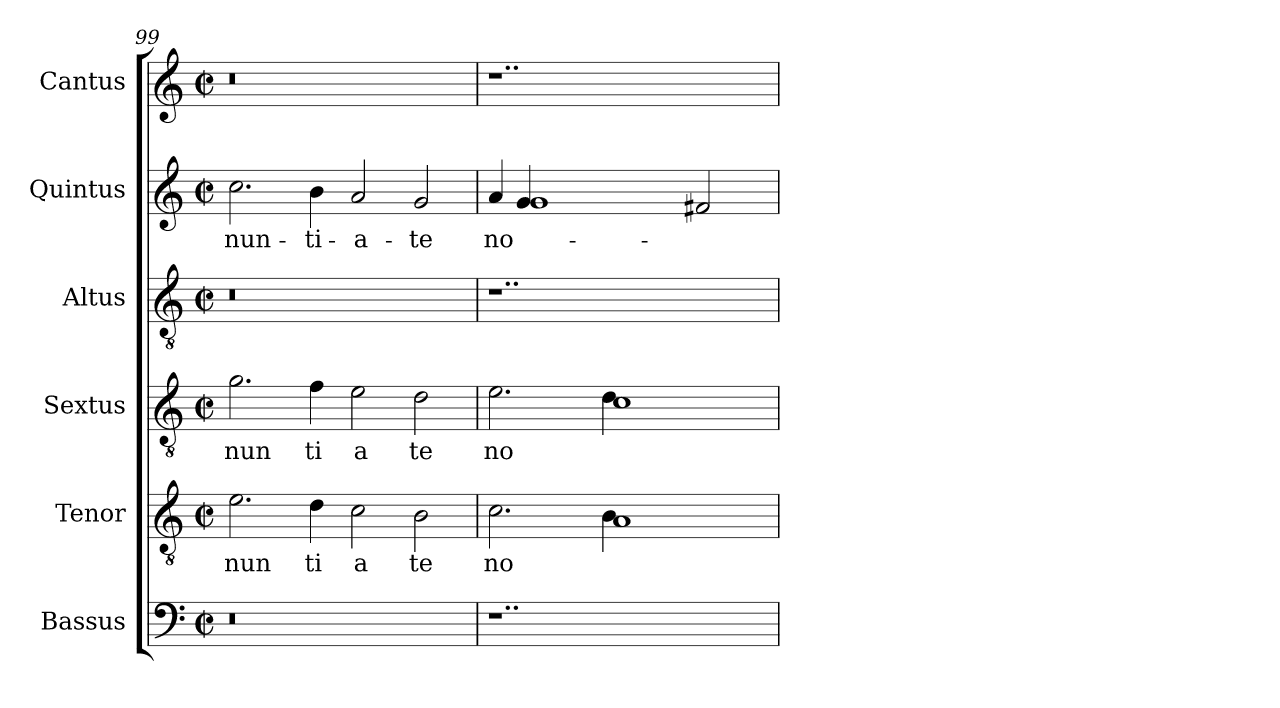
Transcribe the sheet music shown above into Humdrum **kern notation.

**kern	**kern	**text	**kern	**text	**kern	**kern	**text	**kern
*part6	*part5	*part5	*part4	*part4	*part3	*part2	*part2	*part1
*staff6	*staff5	*staff5	*staff4	*staff4	*staff3	*staff2	*staff2	*staff1
*I"Bassus	*I"Tenor	*	*I"Sextus	*	*I"Altus	*I"Quintus	*	*I"Cantus
!!LO:PB:g=z
*clefF4	*clefGv2	*	*clefGv2	*	*clefGv2	*clefG2	*	*clefG2
*M2/2	*M2/2	*	*M2/2	*	*M2/2	*M2/2	*	*M2/2
*met(c|)	*met(c|)	*	*met(c|)	*	*met(c|)	*met(c|)	*	*met(c|)
=99	=99	=99	=99	=99	=99	=99	=99	=99
!	!	!LO:LY:b:cj	!	!LO:LY:b:cj	!	!	!LO:LY:b:cj	!
0r	2.e\	-nun	2.g\	nun	0r	2.cc\	-nun-	0r
!	!	!LO:LY:b:cj	!	!LO:LY:b:cj	!	!	!LO:LY:b:cj	!
.	4d\	ti	4f\	ti	.	4b\	-ti-	.
!	!	!LO:LY:b:cj	!	!LO:LY:b:cj	!	!	!LO:LY:b:cj	!
.	2c\	a	2e\	a	.	2a/	-a-	.
!	!	!LO:LY:b:cj	!	!LO:LY:b:cj	!	!	!LO:LY:b:cj	!
.	2B\	te	2d\	te	.	2g/	-te	.
=100	=100	=100	=100	=100	=100	=100	=100	=100
*	*^	*	*	*	*	*	*	*
!	!	!	!LO:LY:b:cj	!	!LO:LY:b:cj	!	!	!LO:LY:b:cj	!
*	*	*	*	*^	*	*	*^	*	*
1..r	2.ryy	2.c\	no	2.ryy	2.e\	no	1..r	4a/	4ryy	no-	1..r
.	.	.	.	.	.	.	.	1g	4g/	.	.
.	.	.	.	.	.	.	.	.	1ryy	.	.
.	1A	4B\	.	1c	4d\	.	.	.	.	.	.
.	.	2.ryy	.	.	2.ryy	.	.	.	.	.	.
.	.	.	.	.	.	.	.	2f#/	.	.	.
.	.	.	.	.	.	.	.	.	4ryy	.	.
*	*v	*v	*	*	*	*	*	*v	*v	*	*
*	*	*	*v	*v	*	*	*	*	*
=	=	=	=	=	=	=	=	=
*-	*-	*-	*-	*-	*-	*-	*-	*-
